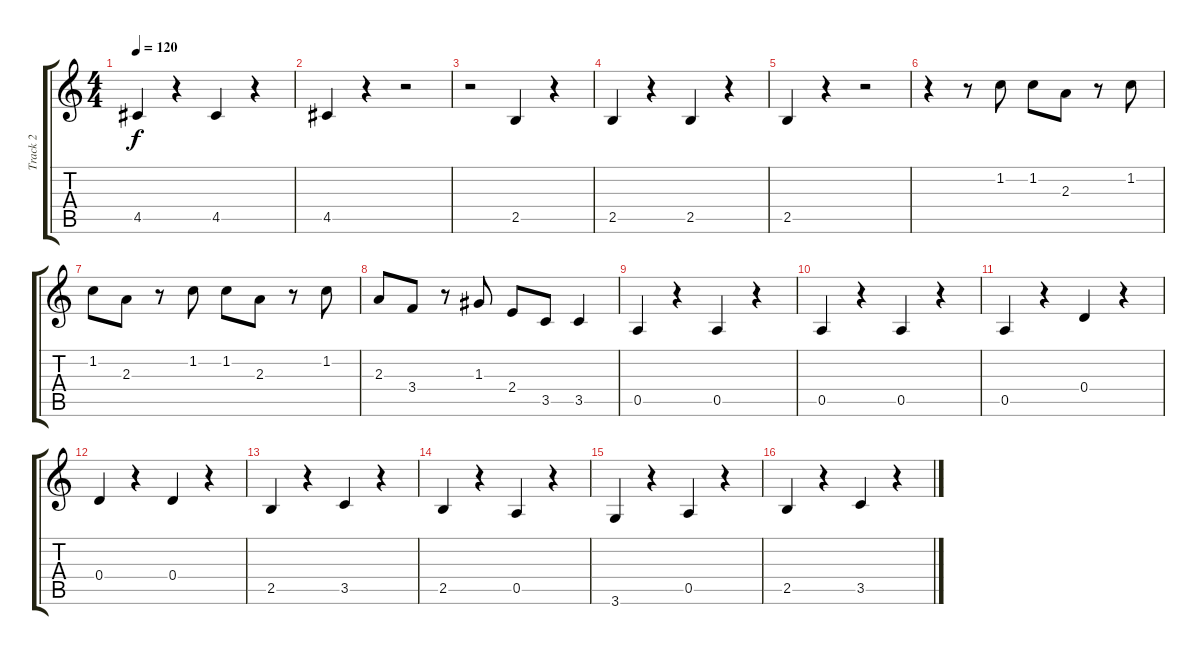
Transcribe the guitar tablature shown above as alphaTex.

\track ("Track 2" "Track 2") {instrument acousticguitarsteel}
\staff {score tabs}
\tuning (E4 B3 G3 D3 A2 E2) {hide}
\ts (4 4)
\tempo 120
\clef g2
\ks c
4.5.4{dy f} r.4 4.5.4 r.4 |
4.5.4 r.4 r.2 |
r.2 2.5.4 r.4 |
2.5.4 r.4 2.5.4 r.4 |
2.5.4 r.4 r.2 |
r.4 r.8 1.2.8 1.2.8 2.3.8 r.8 1.2.8 |
1.2.8 2.3.8 r.8 1.2.8 1.2.8 2.3.8 r.8 1.2.8 |
2.3.8 3.4.8 r.8 1.3.8 2.4.8 3.5.8 3.5.4 |
0.5.4 r.4 0.5.4 r.4 |
0.5.4 r.4 0.5.4 r.4 |
0.5.4 r.4 0.4.4 r.4 |
0.4.4 r.4 0.4.4 r.4 |
2.5.4 r.4 3.5.4 r.4 |
2.5.4 r.4 0.5.4 r.4 |
3.6.4 r.4 0.5.4 r.4 |
2.5.4 r.4 3.5.4 r.4
